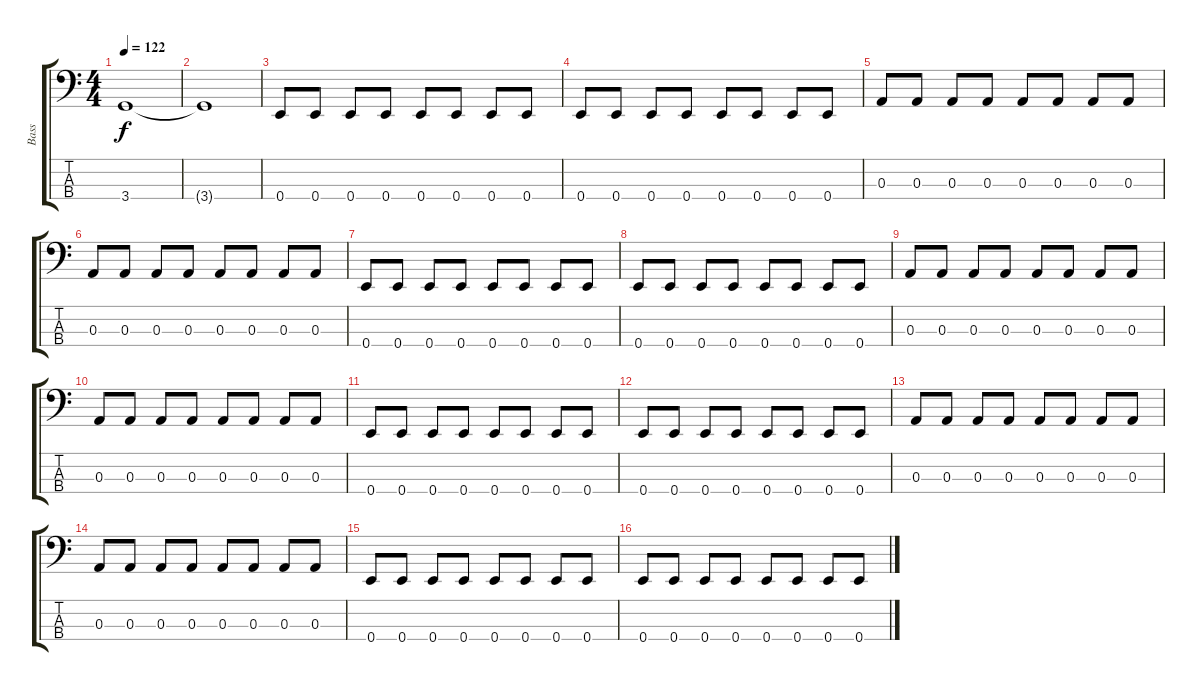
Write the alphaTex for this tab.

\track ("Bass" "Bass") {instrument electricbassfinger}
\staff {score tabs}
\tuning (G2 D2 A1 E1) {hide}
\ts (4 4)
\tempo 122
\clef f4
\ks c
3.4.1{dy f} |
3.4{t}.1 |
0.4.8 0.4.8 0.4.8 0.4.8 0.4.8 0.4.8 0.4.8 0.4.8 |
0.4.8 0.4.8 0.4.8 0.4.8 0.4.8 0.4.8 0.4.8 0.4.8 |
0.3.8 0.3.8 0.3.8 0.3.8 0.3.8 0.3.8 0.3.8 0.3.8 |
0.3.8 0.3.8 0.3.8 0.3.8 0.3.8 0.3.8 0.3.8 0.3.8 |
0.4.8 0.4.8 0.4.8 0.4.8 0.4.8 0.4.8 0.4.8 0.4.8 |
0.4.8 0.4.8 0.4.8 0.4.8 0.4.8 0.4.8 0.4.8 0.4.8 |
0.3.8 0.3.8 0.3.8 0.3.8 0.3.8 0.3.8 0.3.8 0.3.8 |
0.3.8 0.3.8 0.3.8 0.3.8 0.3.8 0.3.8 0.3.8 0.3.8 |
0.4.8 0.4.8 0.4.8 0.4.8 0.4.8 0.4.8 0.4.8 0.4.8 |
0.4.8 0.4.8 0.4.8 0.4.8 0.4.8 0.4.8 0.4.8 0.4.8 |
0.3.8 0.3.8 0.3.8 0.3.8 0.3.8 0.3.8 0.3.8 0.3.8 |
0.3.8 0.3.8 0.3.8 0.3.8 0.3.8 0.3.8 0.3.8 0.3.8 |
0.4.8 0.4.8 0.4.8 0.4.8 0.4.8 0.4.8 0.4.8 0.4.8 |
0.4.8 0.4.8 0.4.8 0.4.8 0.4.8 0.4.8 0.4.8 0.4.8
